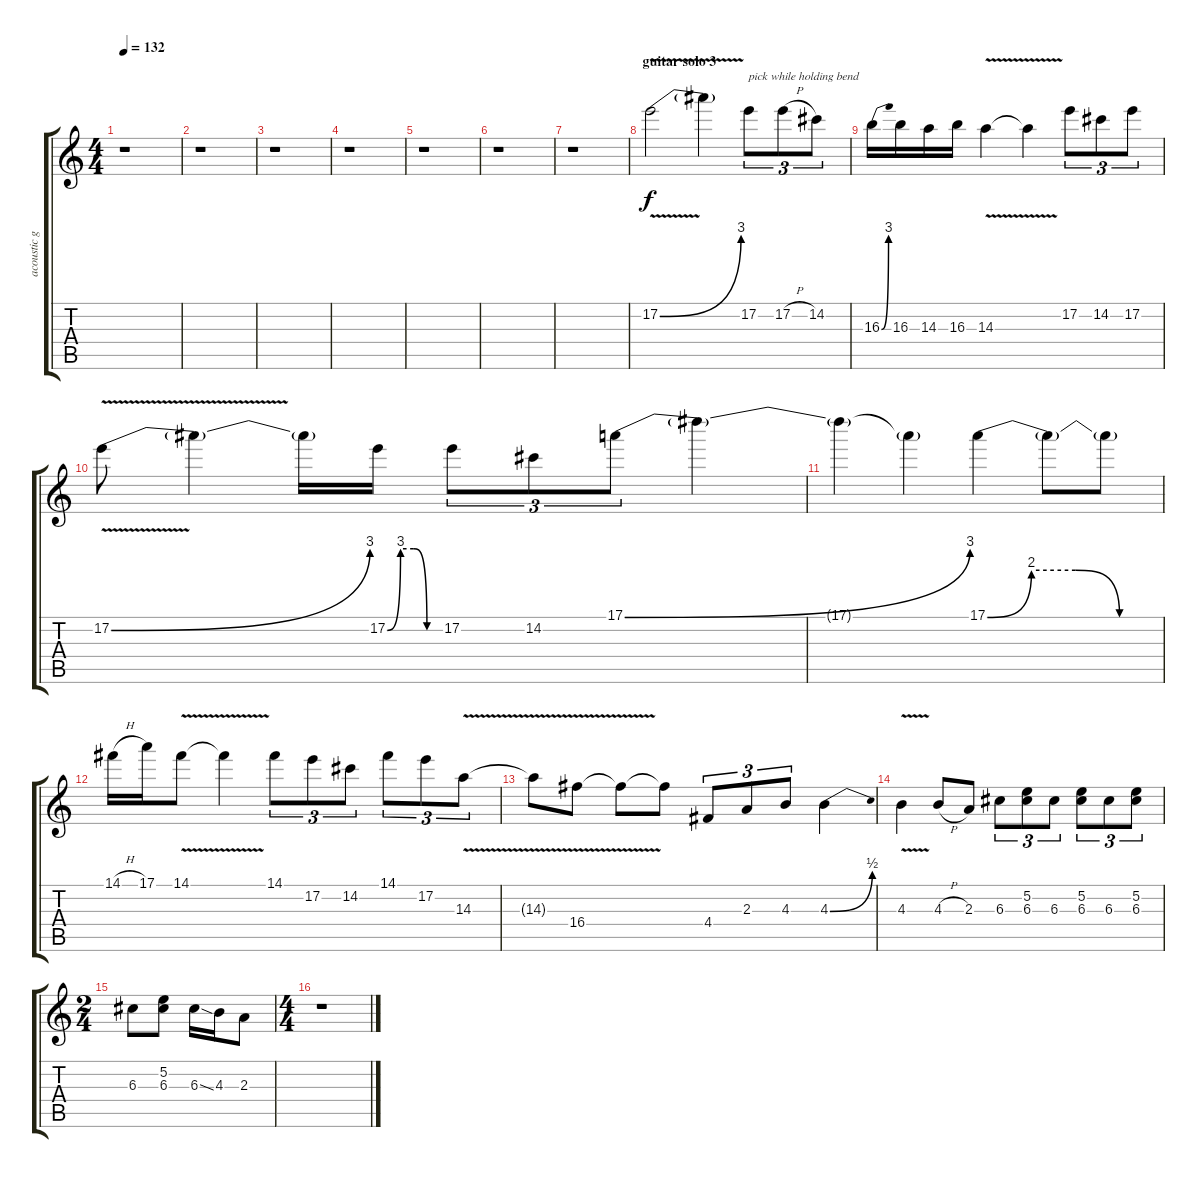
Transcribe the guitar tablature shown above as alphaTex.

\track ("acoustic guitar" "acoustic g") {instrument acousticguitarsteel}
\staff {score tabs}
\tuning (E4 B3 G3 D3 A2 E2) {hide}
\ts (4 4)
\tempo 132
\clef g2
\ks c
r.1{dy f} |
r.1 |
r.1 |
r.1 |
r.1 |
r.1 |
r.1 |
\section ("" "guitar solo 3")
17.2{be (bend 0 0 60 12) v}.2 17.2{t}.4 17.2.8{tu (3 2) txt "pick while holding bend"} 17.2{h}.8{tu (3 2)} 14.2.8{tu (3 2)} |
16.3{be (bend 0 0 60 12)}.16 16.3.16 14.3.16 16.3.16 14.3{v}.4 14.3{t}.4 17.2.8{tu (3 2)} 14.2.8{tu (3 2)} 17.2.8{tu (3 2)} |
17.2{be (bend 0 0 60 12) v}.8 17.2{t}.4 17.2{t}.16 17.2{be (custom 0 0 15 12 30 12 45 0 60 0)}.16 17.2.8{tu (3 2)} 14.2.8{tu (3 2)} 17.1{be (bend 0 0 60 12)}.8{tu (3 2)} 17.1{t}.4 |
17.1{t}.4 17.1{t}.4 17.1{be (custom 0 0 15 8 30 8 45 0 60 0)}.4 17.1{t}.8 17.1{t}.8 |
14.1{h}.16 17.1.16 14.1{v}.8 14.1{t}.4 14.1.8{tu (3 2)} 17.2.8{tu (3 2)} 14.2.8{tu (3 2)} 14.1.8{tu (3 2)} 17.2.8{tu (3 2)} 14.3{v}.8{tu (3 2)} |
14.3{t}.8 16.4{v}.8 16.4{t}.8 16.4{t}.8 4.4.8{tu (3 2)} 2.3.8{tu (3 2)} 4.3.8{tu (3 2)} 4.3{be (bend 0 0 60 2)}.4 |
4.3{v}.4 4.3{h}.8 2.3.8 6.3.8{tu (3 2)} (5.2 6.3).8{tu (3 2)} 6.3.8{tu (3 2)} (5.2 6.3).8{tu (3 2)} 6.3.8{tu (3 2)} (5.2 6.3).8{tu (3 2)} |
\ts (2 4)
6.3.8 (5.2 6.3).8 6.3{ss}.16 4.3.16 2.3.8 |
\ts (4 4)
r.1
